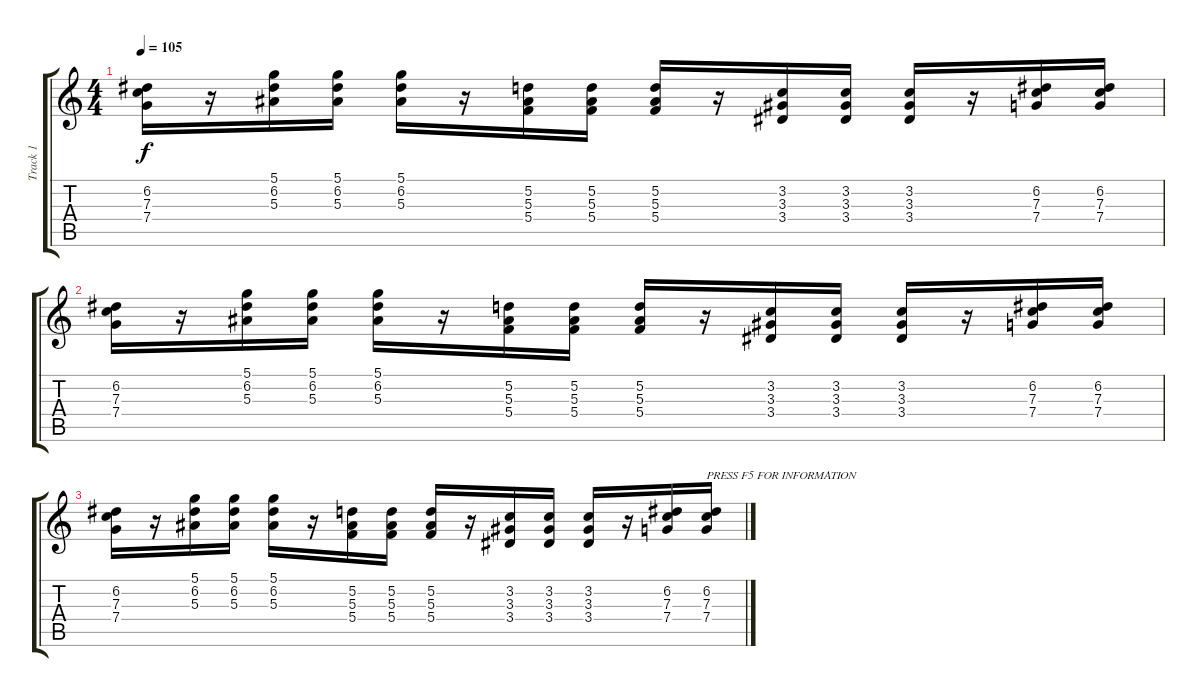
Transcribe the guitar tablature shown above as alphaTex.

\track ("Track 1" "Track 1") {instrument overdrivenguitar}
\staff {score tabs}
\tuning (D4 A3 F3 C3 G2 C2) {hide}
\ts (4 4)
\tempo 105
\clef g2
\ks c
(6.2 7.3 7.4).16{dy f volume 16} r.16 (5.1 6.2 5.3).16 (5.1 6.2 5.3).16 (5.1 6.2 5.3).16 r.16 (5.2 5.3 5.4).16 (5.2 5.3 5.4).16 (5.2 5.3 5.4).16 r.16 (3.2 3.3 3.4).16 (3.2 3.3 3.4).16 (3.2 3.3 3.4).16 r.16 (6.2 7.3 7.4).16 (6.2 7.3 7.4).16 |
(6.2 7.3 7.4).16{volume 16} r.16 (5.1 6.2 5.3).16 (5.1 6.2 5.3).16 (5.1 6.2 5.3).16 r.16 (5.2 5.3 5.4).16 (5.2 5.3 5.4).16 (5.2 5.3 5.4).16 r.16 (3.2 3.3 3.4).16 (3.2 3.3 3.4).16 (3.2 3.3 3.4).16 r.16 (6.2 7.3 7.4).16 (6.2 7.3 7.4).16 |
(6.2 7.3 7.4).16{volume 16} r.16 (5.1 6.2 5.3).16 (5.1 6.2 5.3).16 (5.1 6.2 5.3).16 r.16 (5.2 5.3 5.4).16 (5.2 5.3 5.4).16 (5.2 5.3 5.4).16 r.16 (3.2 3.3 3.4).16 (3.2 3.3 3.4).16 (3.2 3.3 3.4).16 r.16 (6.2 7.3 7.4).16 (6.2 7.3 7.4).16{txt "PRESS F5 FOR INFORMATION"}
